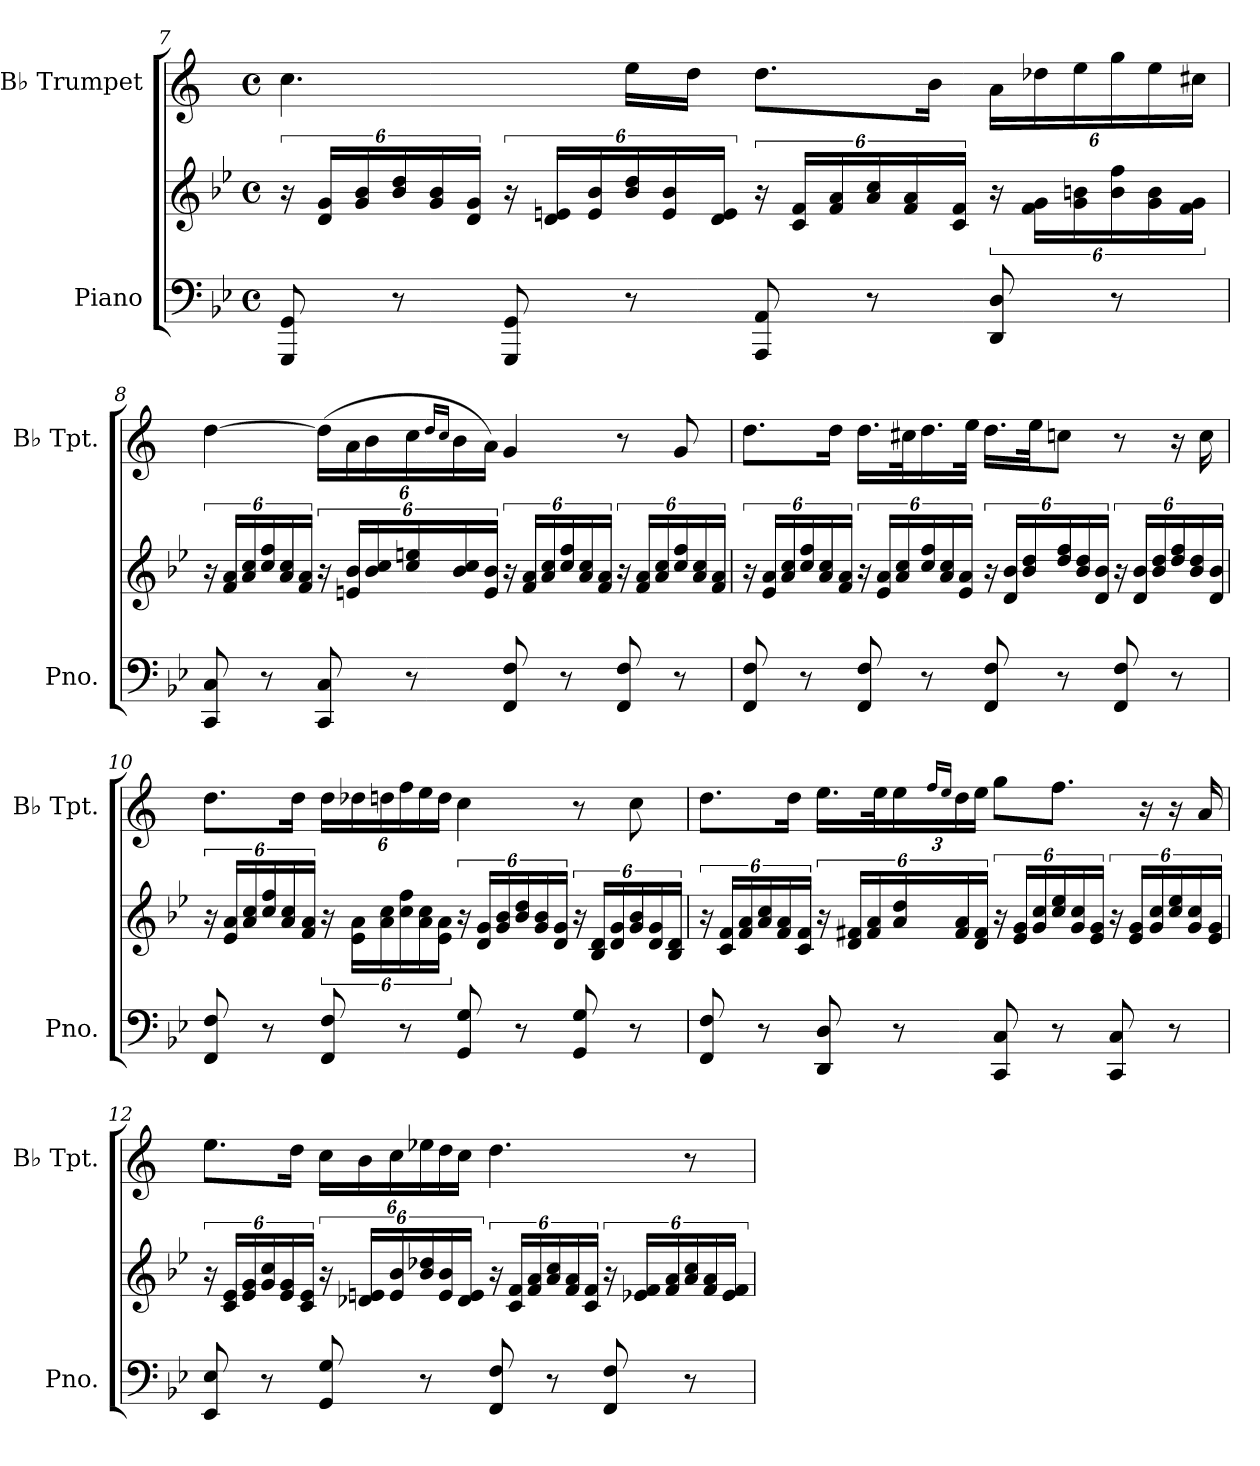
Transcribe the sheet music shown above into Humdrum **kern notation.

**kern	**kern	**kern
*part2	*part2	*part1
*staff3	*staff2	*staff1
*I"Piano	*	*I"B♭ Trumpet
*I'Pno.	*	*I'B♭ Tpt.
!!LO:LB:g=z
*clefF4	*clefG2	*clefG2
*	*	*ITrd1c2
*k[b-e-]	*k[b-e-]	*k[b-e-]
*M4/4	*M4/4	*M4/4
*met(c)	*met(c)	*met(c)
=7	=7	=7
8GGG/ 8GG/	24r	4.b-\
.	24d/ 24g/LL	.
.	24g/ 24b-/	.
8r	24b-/ 24dd/	.
.	24g/ 24b-/	.
.	24d/ 24g/JJ	.
8GGG/ 8GG/	24r	.
.	24d/ 24en/LL	.
.	24e/ 24b-/	.
8r	24b-/ 24dd/	16dd\LL
.	24e/ 24b-/	.
.	.	16cc\JJ
.	24d/ 24e/JJ	.
8AAA/ 8AA/	24r	8.cc\L
.	24c/ 24f/LL	.
.	24f/ 24a/	.
8r	24a/ 24cc/	.
.	24f/ 24a/	.
.	.	16a\Jk
.	24c/ 24f/JJ	.
*	*	*Xbrackettup
8DD/ 8D/	24r	24g\LL
.	24f\ 24g\LL	24cc-X\
.	24g\ 24bn\	24dd\
8r	24b\ 24ff\	24ff\
.	24g\ 24b\	24dd\
.	24f\ 24g\JJ	24bn\JJ
!!LO:PB:g=z
=8	=8	=8
8CC/ 8C/	24r	[4cc\
.	24f/ 24a/LL	.
.	24a/ 24cc/	.
8r	24cc/ 24ff/	.
.	24a/ 24cc/	.
.	24f/ 24a/JJ	.
8CC/ 8C/	24r	(>24cc\LL]
.	24en/ 24b-/LL	24g\
.	24b-/ 24cc/	24a\
8r	24cc/ 24een/	24b-\
.	.	16qcc/LL
.	.	16qb-/JJ
.	24b-/ 24cc/	24a\
.	24e/ 24b-/JJ	24g\JJ)
8FF/ 8F/	24r	4f/
.	24f/ 24a/LL	.
.	24a/ 24cc/	.
8r	24cc/ 24ff/	.
.	24a/ 24cc/	.
.	24f/ 24a/JJ	.
8FF/ 8F/	24r	8r
.	24f/ 24a/LL	.
.	24a/ 24cc/	.
8r	24cc/ 24ff/	8f/
.	24a/ 24cc/	.
.	24f/ 24a/JJ	.
!!LO:LB:g=z
=9	=9	=9
8FF/ 8F/	24r	8.cc\L
.	24e-/ 24a/LL	.
.	24a/ 24cc/	.
8r	24cc/ 24ff/	.
.	24a/ 24cc/	.
.	.	16cc\Jk
.	24f/ 24a/JJ	.
8FF/ 8F/	24r	16.cc\LL
.	24e-/ 24a/LL	.
.	24a/ 24cc/	.
.	.	32bn\K
8r	24cc/ 24ff/	16.cc\
.	24a/ 24cc/	.
.	24e-/ 24a/JJ	.
.	.	32dd\JJk
8FF/ 8F/	24r	16.cc\LL
.	24d/ 24b-/LL	.
.	24b-/ 24dd/	.
.	.	32dd\JK
8r	24dd/ 24ff/	8b-X\J
.	24b-/ 24dd/	.
.	24d/ 24b-/JJ	.
8FF/ 8F/	24r	8r
.	24d/ 24b-/LL	.
.	24b-/ 24dd/	.
8r	24dd/ 24ff/	16r
.	24b-/ 24dd/	.
.	.	16b-\
.	24d/ 24b-/JJ	.
!!LO:LB:g=z
=10	=10	=10
8FF/ 8F/	24r	8.cc\L
.	24e-/ 24a/LL	.
.	24a/ 24cc/	.
8r	24cc/ 24ff/	.
.	24a/ 24cc/	.
.	.	16cc\Jk
.	24f/ 24a/JJ	.
8FF/ 8F/	24r	24cc\LL
.	24e-\ 24a\LL	24cc-X\
.	24a\ 24cc\	24ccn\
8r	24cc\ 24ff\	24ee-\
.	24a\ 24cc\	24dd\
.	24e-\ 24a\JJ	24cc\JJ
8GG/ 8G/	24r	4b-\
.	24d/ 24g/LL	.
.	24g/ 24b-/	.
8r	24b-/ 24dd/	.
.	24g/ 24b-/	.
.	24d/ 24g/JJ	.
8GG/ 8G/	24r	8r
.	24B-/ 24d/LL	.
.	24d/ 24g/	.
8r	24g/ 24b-/	8b-\
.	24d/ 24g/	.
.	24B-/ 24d/JJ	.
!!LO:LB:g=z
=11	=11	=11
8FF/ 8F/	24r	8.cc\L
.	24c/ 24f/LL	.
.	24f/ 24a/	.
8r	24a/ 24cc/	.
.	24f/ 24a/	.
.	.	16cc\Jk
.	24c/ 24f/JJ	.
8DD/ 8D/	24r	16.dd\LL
.	24d/ 24f#X/LL	.
.	24f#/ 24a/	.
.	.	32dd\K
8r	24a/ 24dd/	24dd\
.	.	16qee-/LL
.	.	16qdd/JJ
.	24f#/ 24a/	24cc\
.	24d/ 24f#/JJ	24dd\JJ
8CC/ 8C/	24r	8ff\L
.	24e-/ 24g/LL	.
.	24g/ 24cc/	.
8r	24cc/ 24ee-/	8.ee-\J
.	24g/ 24cc/	.
.	24e-/ 24g/JJ	.
8CC/ 8C/	24r	.
.	24e-/ 24g/LL	.
.	.	16r
.	24g/ 24cc/	.
8r	24cc/ 24ee-/	16r
.	24g/ 24cc/	.
.	.	16g/
.	24e-/ 24g/JJ	.
!!LO:PB:g=z
=12	=12	=12
8EE-/ 8E-/	24r	8.dd\L
.	24c/ 24e-/LL	.
.	24e-/ 24g/	.
8r	24g/ 24cc/	.
.	24e-/ 24g/	.
.	.	16cc\Jk
.	24c/ 24e-/JJ	.
8GG/ 8G/	24r	24b-\LL
.	24d-X/ 24en/LL	24a\
.	24e/ 24b-/	24b-\
8r	24b-/ 24dd-X/	24dd-X\
.	24e/ 24b-/	24cc\
.	24d-/ 24e/JJ	24b-\JJ
8FF/ 8F/	24r	4.cc\
.	24c/ 24f/LL	.
.	24f/ 24a/	.
8r	24a/ 24cc/	.
.	24f/ 24a/	.
.	24c/ 24f/JJ	.
8FF/ 8F/	24r	.
.	24e-X/ 24f/LL	.
.	24f/ 24a/	.
8r	24a/ 24cc/	8r
.	24f/ 24a/	.
.	24e-/ 24f/JJ	.
=	=	=
*-	*-	*-
